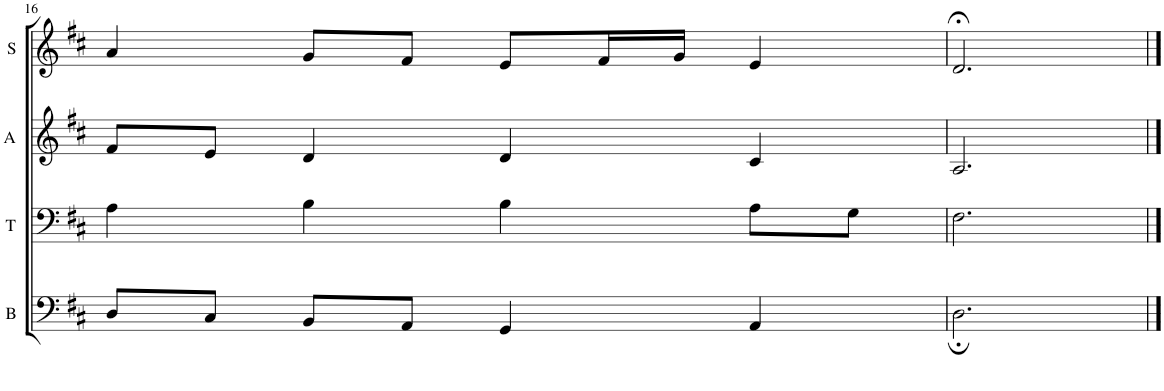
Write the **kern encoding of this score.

**kern	**kern	**kern	**kern
*part4	*part3	*part2	*part1
*staff4	*staff3	*staff2	*staff1
*I"B	*I"T	*I"A	*I"S
*I'B	*I'T	*I'A	*I'S
!!LO:PB:g=z
*clefF4	*clefF4	*clefG2	*clefG2
*k[f#c#]	*k[f#c#]	*k[f#c#]	*k[f#c#]
*M4/4	*M4/4	*M4/4	*M4/4
=16	=16	=16	=16
8D/L	4A\	8f#/L	4a/
8C#/J	.	8e/J	.
8BB/L	4B\	4d/	8g/L
8AA/J	.	.	8f#/J
4GG/	4B\	4d/	8e/L
.	.	.	16f#/L
.	.	.	16g/JJ
4AA/	8A\L	4c#/	4e/
.	8G\J	.	.
=17	=17	=17	=17
2.D;\	2.F#\	2.A/	2.d;</
==	==	==	==
*-	*-	*-	*-
